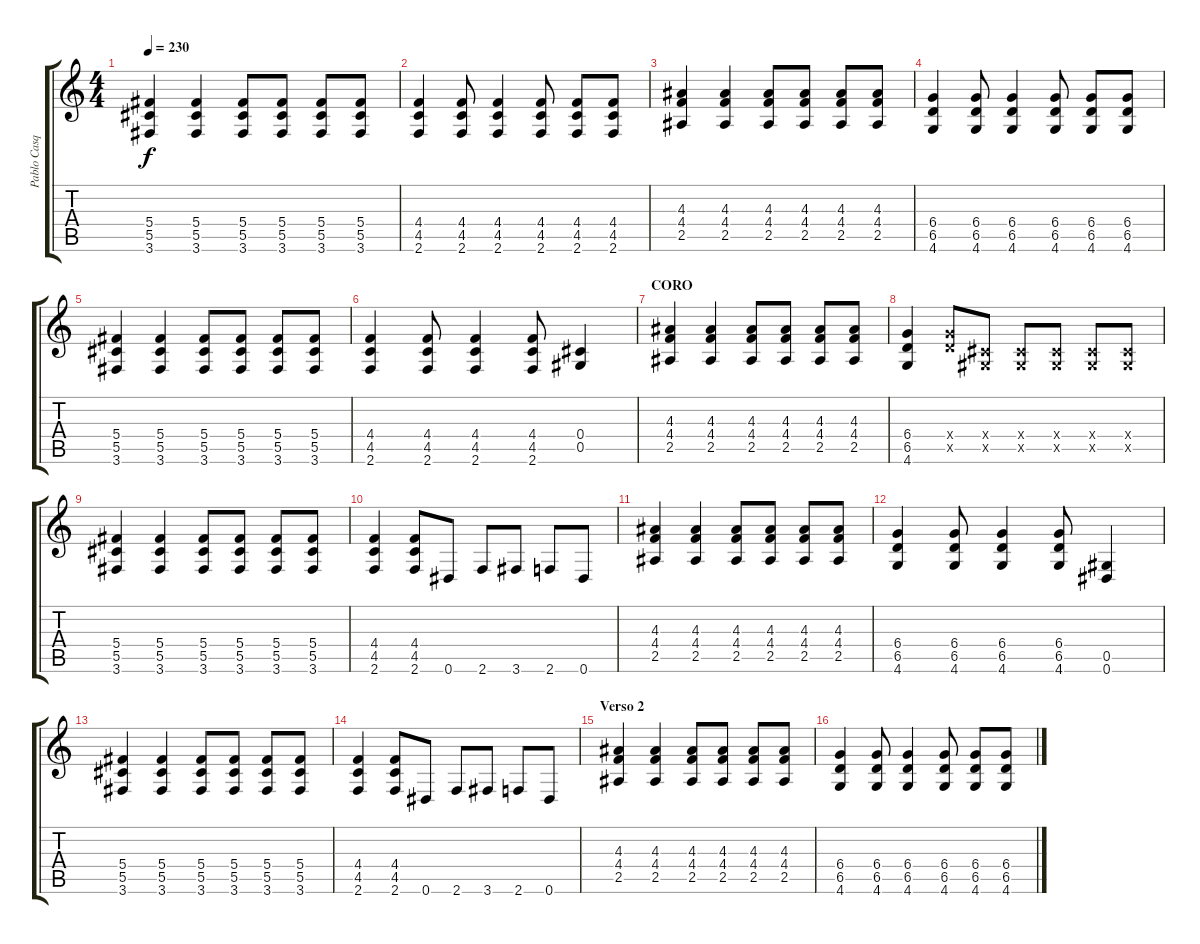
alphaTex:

\track ("Pablo Casquero" "Pablo Casq") {instrument distortionguitar}
\staff {score tabs}
\tuning (Eb4 Bb3 Gb3 Db3 Ab2 Eb2) {hide}
\ts (4 4)
\tempo 230
\clef g2
\ks c
(5.4 5.5 3.6).4{dy f} (5.4 5.5 3.6).4 (5.4 5.5 3.6).8 (5.4 5.5 3.6).8 (5.4 5.5 3.6).8 (5.4 5.5 3.6).8 |
(4.4 4.5 2.6).4 (4.4 4.5 2.6).8 (4.4 4.5 2.6).4 (4.4 4.5 2.6).8 (4.4 4.5 2.6).8 (4.4 4.5 2.6).8 |
(4.3 4.4 2.5).4 (4.3 4.4 2.5).4 (4.3 4.4 2.5).8 (4.3 4.4 2.5).8 (4.3 4.4 2.5).8 (4.3 4.4 2.5).8 |
(6.4 6.5 4.6).4 (6.4 6.5 4.6).8 (6.4 6.5 4.6).4 (6.4 6.5 4.6).8 (6.4 6.5 4.6).8 (6.4 6.5 4.6).8 |
(5.4 5.5 3.6).4 (5.4 5.5 3.6).4 (5.4 5.5 3.6).8 (5.4 5.5 3.6).8 (5.4 5.5 3.6).8 (5.4 5.5 3.6).8 |
(4.4 4.5 2.6).4 (4.4 4.5 2.6).8 (4.4 4.5 2.6).4 (4.4 4.5 2.6).8 (0.4 0.5).4 |
\section ("" "CORO")
(4.3 4.4 2.5).4 (4.3 4.4 2.5).4 (4.3 4.4 2.5).8 (4.3 4.4 2.5).8 (4.3 4.4 2.5).8 (4.3 4.4 2.5).8 |
(6.4 6.5 4.6).4 (6.4{x} 6.5{x}).8 (0.4{x} 0.5{x}).8 (0.4{x} 0.5{x}).8 (0.4{x} 0.5{x}).8 (0.4{x} 0.5{x}).8 (0.4{x} 0.5{x}).8 |
(5.4 5.5 3.6).4 (5.4 5.5 3.6).4 (5.4 5.5 3.6).8 (5.4 5.5 3.6).8 (5.4 5.5 3.6).8 (5.4 5.5 3.6).8 |
(4.4 4.5 2.6).4 (4.4 4.5 2.6).8 0.6.8 2.6.8 3.6.8 2.6.8 0.6.8 |
(4.3 4.4 2.5).4 (4.3 4.4 2.5).4 (4.3 4.4 2.5).8 (4.3 4.4 2.5).8 (4.3 4.4 2.5).8 (4.3 4.4 2.5).8 |
(6.4 6.5 4.6).4 (6.4 6.5 4.6).8 (6.4 6.5 4.6).4 (6.4 6.5 4.6).8 (0.5 0.6).4 |
(5.4 5.5 3.6).4 (5.4 5.5 3.6).4 (5.4 5.5 3.6).8 (5.4 5.5 3.6).8 (5.4 5.5 3.6).8 (5.4 5.5 3.6).8 |
(4.4 4.5 2.6).4 (4.4 4.5 2.6).8 0.6.8 2.6.8 3.6.8 2.6.8 0.6.8 |
\section ("" "Verso 2")
(4.3 4.4 2.5).4 (4.3 4.4 2.5).4 (4.3 4.4 2.5).8 (4.3 4.4 2.5).8 (4.3 4.4 2.5).8 (4.3 4.4 2.5).8 |
(6.4 6.5 4.6).4 (6.4 6.5 4.6).8 (6.4 6.5 4.6).4 (6.4 6.5 4.6).8 (6.4 6.5 4.6).8 (6.4 6.5 4.6).8
